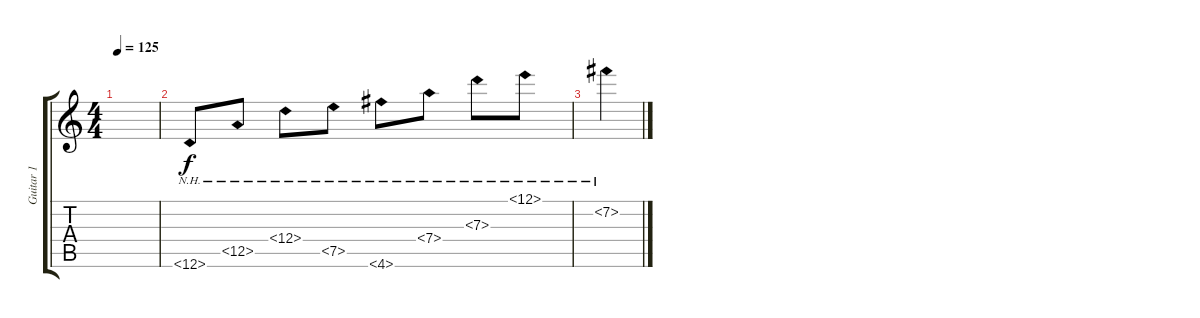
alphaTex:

\track ("Guitar 1" "Guitar 1") {instrument distortionguitar}
\staff {score tabs}
\tuning (E4 B3 G3 D3 A2 D2) {hide}
\ts (4 4)
\tempo 125
\clef g2
\ks c
|
12.6{nh}.8 12.5{nh}.8 12.4{nh}.8 7.5{nh}.8 4.6{nh}.8 7.4{nh}.8 7.3{nh}.8 12.1{nh}.8 |
7.2{nh}.4
